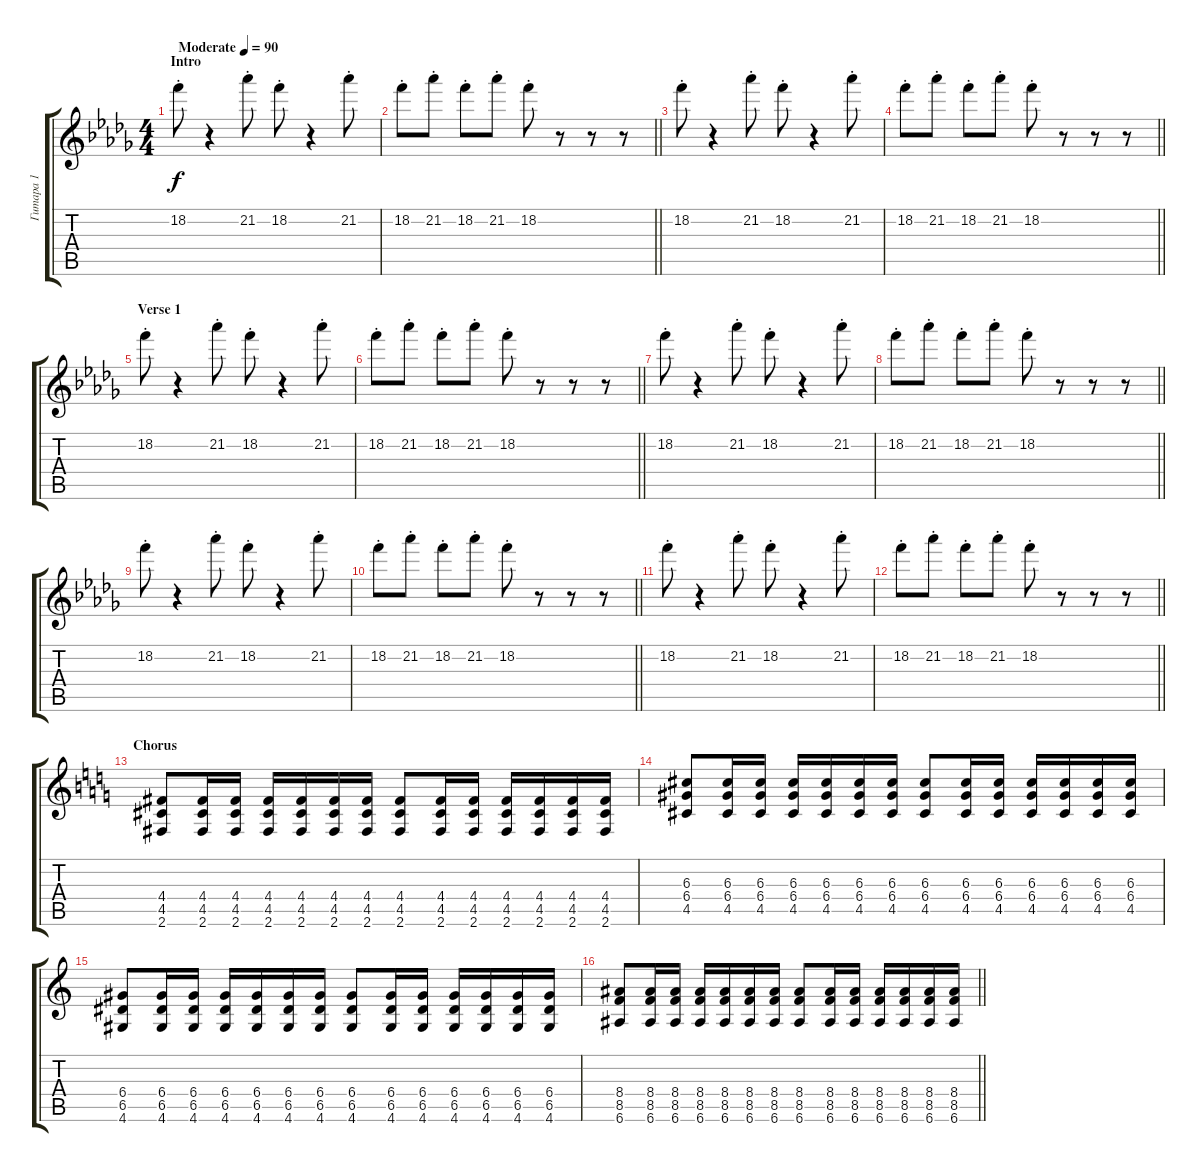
\track ("Гитара 1" "Гитара 1") {instrument overdrivenguitar}
\staff {score tabs}
\tuning (E4 B3 G3 D3 A2 E2) {hide}
\ts (4 4)
\section ("" "Intro")
\tempo (90 "Moderate")
\clef g2
\ks db
18.2{st}.8{dy f instrument overdrivenguitar} r.4 21.2{st}.8 18.2{st}.8 r.4 21.2{st}.8 |
\barLineRight lightlight
18.2{st}.8 21.2{st}.8 18.2{st}.8 21.2{st}.8 18.2{st}.8 r.8 r.8 r.8 |
18.2{st}.8 r.4 21.2{st}.8 18.2{st}.8 r.4 21.2{st}.8 |
\barLineRight lightlight
18.2{st}.8 21.2{st}.8 18.2{st}.8 21.2{st}.8 18.2{st}.8 r.8 r.8 r.8 |
\section ("" "Verse 1")
18.2{st}.8 r.4 21.2{st}.8 18.2{st}.8 r.4 21.2{st}.8 |
\barLineRight lightlight
18.2{st}.8 21.2{st}.8 18.2{st}.8 21.2{st}.8 18.2{st}.8 r.8 r.8 r.8 |
18.2{st}.8 r.4 21.2{st}.8 18.2{st}.8 r.4 21.2{st}.8 |
\barLineRight lightlight
18.2{st}.8 21.2{st}.8 18.2{st}.8 21.2{st}.8 18.2{st}.8 r.8 r.8 r.8 |
18.2{st}.8 r.4 21.2{st}.8 18.2{st}.8 r.4 21.2{st}.8 |
\barLineRight lightlight
18.2{st}.8 21.2{st}.8 18.2{st}.8 21.2{st}.8 18.2{st}.8 r.8 r.8 r.8 |
18.2{st}.8 r.4 21.2{st}.8 18.2{st}.8 r.4 21.2{st}.8 |
\barLineRight lightlight
18.2{st}.8 21.2{st}.8 18.2{st}.8 21.2{st}.8 18.2{st}.8 r.8 r.8 r.8 |
\section ("" "Chorus")
\ks c
(4.4 4.5 2.6).8{instrument overdrivenguitar} (4.4 4.5 2.6).16 (4.4 4.5 2.6).16 (4.4 4.5 2.6).16 (4.4 4.5 2.6).16 (4.4 4.5 2.6).16 (4.4 4.5 2.6).16 (4.4 4.5 2.6).8 (4.4 4.5 2.6).16 (4.4 4.5 2.6).16 (4.4 4.5 2.6).16 (4.4 4.5 2.6).16 (4.4 4.5 2.6).16 (4.4 4.5 2.6).16 |
(6.3 6.4 4.5).8 (6.3 6.4 4.5).16 (6.3 6.4 4.5).16 (6.3 6.4 4.5).16 (6.3 6.4 4.5).16 (6.3 6.4 4.5).16 (6.3 6.4 4.5).16 (6.3 6.4 4.5).8 (6.3 6.4 4.5).16 (6.3 6.4 4.5).16 (6.3 6.4 4.5).16 (6.3 6.4 4.5).16 (6.3 6.4 4.5).16 (6.3 6.4 4.5).16 |
(6.4 6.5 4.6).8 (6.4 6.5 4.6).16 (6.4 6.5 4.6).16 (6.4 6.5 4.6).16 (6.4 6.5 4.6).16 (6.4 6.5 4.6).16 (6.4 6.5 4.6).16 (6.4 6.5 4.6).8 (6.4 6.5 4.6).16 (6.4 6.5 4.6).16 (6.4 6.5 4.6).16 (6.4 6.5 4.6).16 (6.4 6.5 4.6).16 (6.4 6.5 4.6).16 |
\barLineRight lightlight
(8.4 8.5 6.6).8 (8.4 8.5 6.6).16 (8.4 8.5 6.6).16 (8.4 8.5 6.6).16 (8.4 8.5 6.6).16 (8.4 8.5 6.6).16 (8.4 8.5 6.6).16 (8.4 8.5 6.6).8 (8.4 8.5 6.6).16 (8.4 8.5 6.6).16 (8.4 8.5 6.6).16 (8.4 8.5 6.6).16 (8.4 8.5 6.6).16 (8.4 8.5 6.6).16
